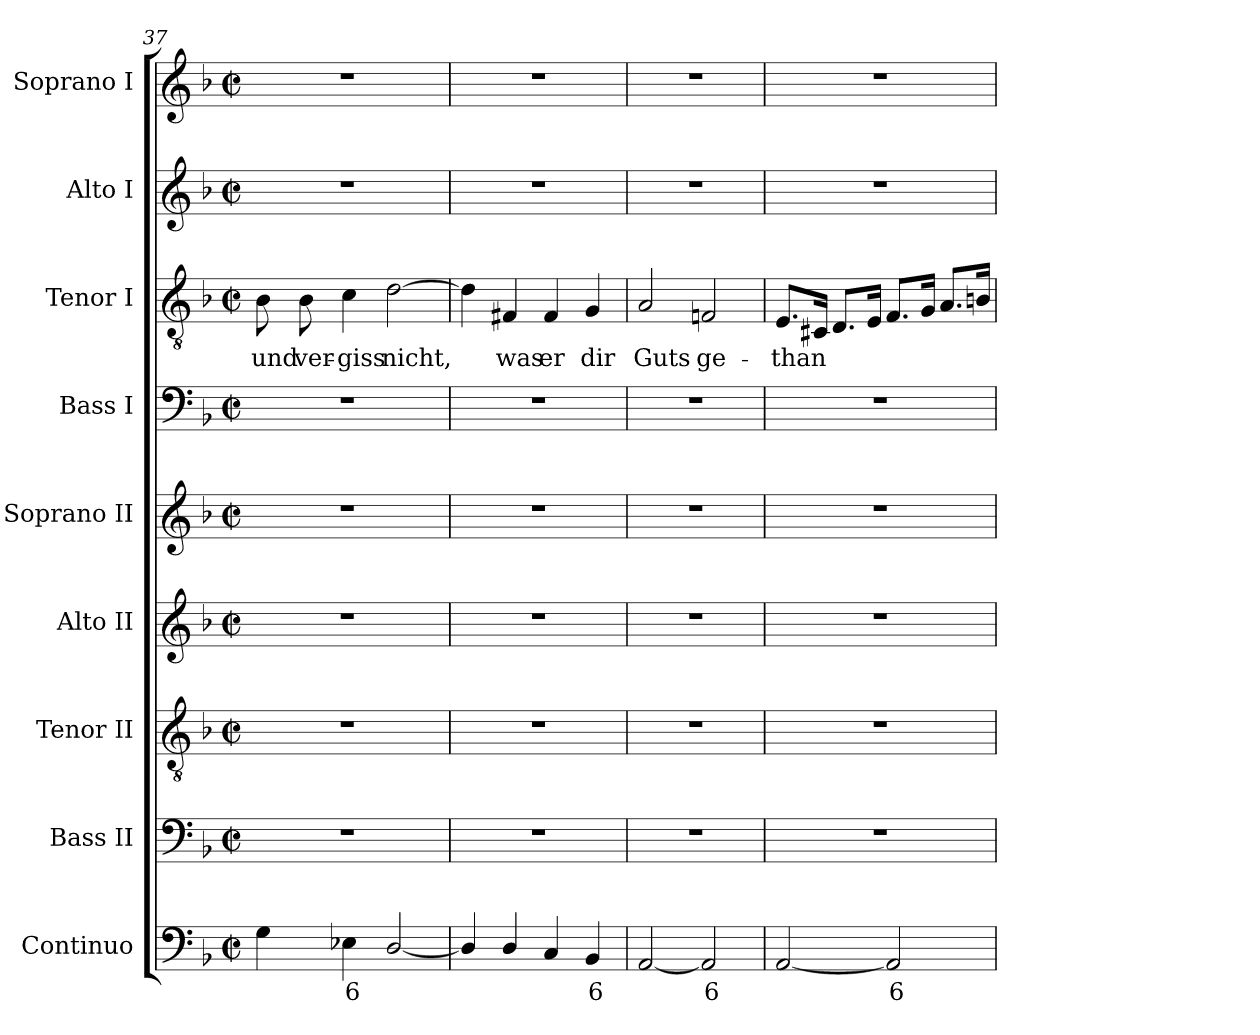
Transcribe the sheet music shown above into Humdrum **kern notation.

**kern	**text	**kern	**kern	**kern	**kern	**kern	**kern	**text	**kern	**kern
*part9	*part9	*part8	*part7	*part6	*part5	*part4	*part3	*part3	*part2	*part1
*staff9	*staff9	*staff8	*staff7	*staff6	*staff5	*staff4	*staff3	*staff3	*staff2	*staff1
*I"Continuo	*	*I"Bass II	*I"Tenor II	*I"Alto II	*I"Soprano II	*I"Bass I	*I"Tenor I	*	*I"Alto I	*I"Soprano I
*I'Continuo	*	*I'Bass II	*I'Tenor II	*I'Alto II	*I'Soprano II	*I'Bass I	*I'Tenor I	*	*I'Alto I	*I'Soprano I
!!LO:LB:g=z
*clefF4	*	*clefF4	*clefGv2	*clefG2	*clefG2	*clefF4	*clefGv2	*	*clefG2	*clefG2
*k[b-]	*	*k[b-]	*k[b-]	*k[b-]	*k[b-]	*k[b-]	*k[b-]	*	*k[b-]	*k[b-]
*F:	*	*F:	*F:	*F:	*F:	*F:	*F:	*	*F:	*F:
*M2/2	*	*M2/2	*M2/2	*M2/2	*M2/2	*M2/2	*M2/2	*	*M2/2	*M2/2
*met(c|)	*	*met(c|)	*met(c|)	*met(c|)	*met(c|)	*met(c|)	*met(c|)	*	*met(c|)	*met(c|)
=37	=37	=37	=37	=37	=37	=37	=37	=37	=37	=37
!	!	!	!	!	!	!	!	!LO:LY:b	!	!
4G	.	1r	1r	1r	1r	1r	8B-	und	1r	1r
!	!	!	!	!	!	!	!	!LO:LY:b	!	!
.	.	.	.	.	.	.	8B-	ver-	.	.
!	!LO:LY:b	!	!	!	!	!	!	!LO:LY:b	!	!
4E-X	6	.	.	.	.	.	4c	-giss	.	.
!	!	!	!	!	!	!	!	!LO:LY:b	!	!
[2D/	.	.	.	.	.	.	[2d	nicht,	.	.
=38	=38	=38	=38	=38	=38	=38	=38	=38	=38	=38
4D/]	.	1r	1r	1r	1r	1r	4d]	.	1r	1r
!	!	!	!	!	!	!	!	!LO:LY:b	!	!
4D/	.	.	.	.	.	.	4F#X	was	.	.
!	!	!	!	!	!	!	!	!LO:LY:b	!	!
4C	.	.	.	.	.	.	4F#	er	.	.
!	!LO:LY:b	!	!	!	!	!	!	!LO:LY:b	!	!
4BB-	6	.	.	.	.	.	4G	dir	.	.
=39	=39	=39	=39	=39	=39	=39	=39	=39	=39	=39
!	!	!	!	!	!	!	!	!LO:LY:b	!	!
[2AA	.	1r	1r	1r	1r	1r	2A	Guts	1r	1r
!	!LO:LY:b	!	!	!	!	!	!	!LO:LY:b	!	!
2AA]	6	.	.	.	.	.	2Fn	ge-	.	.
=40	=40	=40	=40	=40	=40	=40	=40	=40	=40	=40
!	!	!	!	!	!	!	!	!LO:LY:b	!	!
[2AA	.	1r	1r	1r	1r	1r	8.EL	-than	1r	1r
.	.	.	.	.	.	.	16C#XJ	.	.	.
.	.	.	.	.	.	.	8.DL	.	.	.
.	.	.	.	.	.	.	16EJ	.	.	.
!	!LO:LY:b	!	!	!	!	!	!	!	!	!
2AA]	6	.	.	.	.	.	8.FL	.	.	.
.	.	.	.	.	.	.	16GJ	.	.	.
.	.	.	.	.	.	.	8.AL	.	.	.
.	.	.	.	.	.	.	16BnJ	.	.	.
=	=	=	=	=	=	=	=	=	=	=
*-	*-	*-	*-	*-	*-	*-	*-	*-	*-	*-
